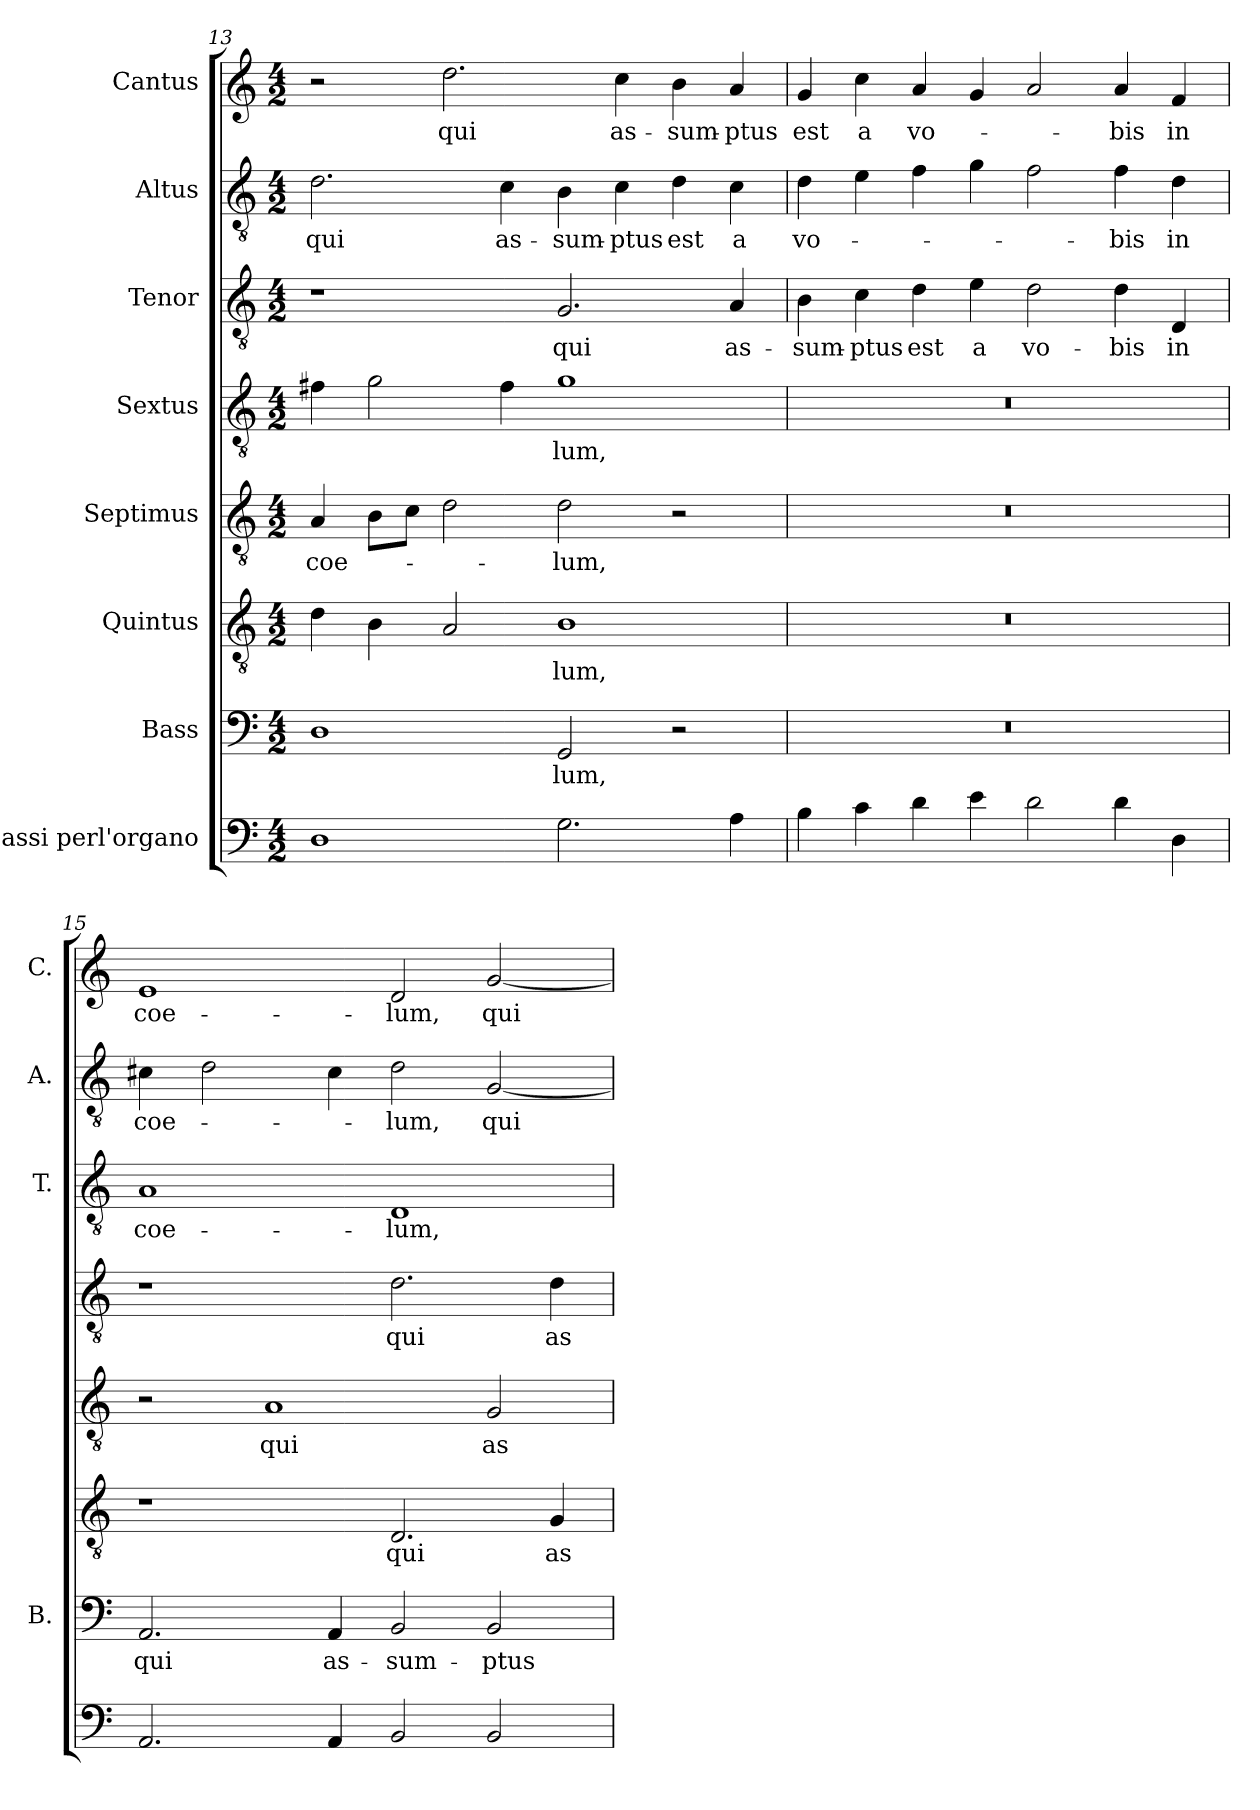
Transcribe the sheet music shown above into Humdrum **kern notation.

**kern	**kern	**text	**kern	**text	**kern	**text	**kern	**text	**kern	**text	**kern	**text	**kern	**text
*part8	*part7	*part7	*part6	*part6	*part5	*part5	*part4	*part4	*part3	*part3	*part2	*part2	*part1	*part1
*staff8	*staff7	*staff7	*staff6	*staff6	*staff5	*staff5	*staff4	*staff4	*staff3	*staff3	*staff2	*staff2	*staff1	*staff1
*I"Bassi perl'organo	*I"Bass	*	*I"Quintus	*	*I"Septimus	*	*I"Sextus	*	*I"Tenor	*	*I"Altus	*	*I"Cantus	*
*	*I'B.	*	*	*	*	*	*	*	*I'T.	*	*I'A.	*	*I'C.	*
*clefF4	*clefF4	*	*clefGv2	*	*clefGv2	*	*clefGv2	*	*clefGv2	*	*clefGv2	*	*clefG2	*
*	*	*	*ITrd7c12	*	*ITrd7c12	*	*ITrd7c12	*	*ITrd7c12	*	*ITrd7c12	*	*	*
*k[]	*k[]	*	*k[]	*	*k[]	*	*k[]	*	*k[]	*	*k[]	*	*k[]	*
*C:	*C:	*	*C:	*	*C:	*	*C:	*	*C:	*	*C:	*	*C:	*
*M4/2	*M4/2	*	*M4/2	*	*M4/2	*	*M4/2	*	*M4/2	*	*M4/2	*	*M4/2	*
=13	=13	=13	=13	=13	=13	=13	=13	=13	=13	=13	=13	=13	=13	=13
!	!	!	!	!	!	!LO:LY:b	!	!	!	!	!	!LO:LY:b	!	!
1D	1D	.	4D\	.	4AA/	coe-	4F#X\	.	1r	.	2.D\	qui	2r	.
.	.	.	4BB\	.	8BB\L	.	2G\	.	.	.	.	.	.	.
.	.	.	.	.	8C\J	.	.	.	.	.	.	.	.	.
!	!	!	!	!	!	!	!	!	!	!	!	!	!	!LO:LY:b
.	.	.	2AA/	.	2D\	.	.	.	.	.	.	.	2.dd\	qui
!	!	!	!	!	!	!	!	!	!	!	!	!LO:LY:b	!	!
.	.	.	.	.	.	.	4F#\	.	.	.	4C\	as-	.	.
!	!	!LO:LY:b	!	!LO:LY:b	!	!LO:LY:b	!	!LO:LY:b	!	!LO:LY:b	!	!LO:LY:b	!	!
2.G\	2GG/	-lum,	1BB	-lum,	2D\	-lum,	1G	-lum,	2.GG/	qui	4BB\	-sum-	.	.
!	!	!	!	!	!	!	!	!	!	!	!	!LO:LY:b	!	!LO:LY:b
.	.	.	.	.	.	.	.	.	.	.	4C\	-ptus	4cc\	as-
!	!	!	!	!	!	!	!	!	!	!	!	!LO:LY:b	!	!LO:LY:b
.	2r	.	.	.	2r	.	.	.	.	.	4D\	est	4b\	-sum-
!	!	!	!	!	!	!	!	!	!	!LO:LY:b	!	!LO:LY:b	!	!LO:LY:b
4A\	.	.	.	.	.	.	.	.	4AA/	as-	4C\	a	4a/	-ptus
=14	=14	=14	=14	=14	=14	=14	=14	=14	=14	=14	=14	=14	=14	=14
!	!LO:N:vis=1	!	!LO:N:vis=1	!	!LO:N:vis=1	!	!LO:N:vis=1	!	!	!LO:LY:b	!	!LO:LY:b	!	!LO:LY:b
4B\	0r	.	0r	.	0r	.	0r	.	4BB\	-sum-	4D\	vo-	4g/	est
!	!	!	!	!	!	!	!	!	!	!LO:LY:b	!	!	!	!LO:LY:b
4c\	.	.	.	.	.	.	.	.	4C\	-ptus	4E\	.	4cc\	a
!	!	!	!	!	!	!	!	!	!	!LO:LY:b	!	!	!	!LO:LY:b
4d\	.	.	.	.	.	.	.	.	4D\	est	4F\	.	4a/	vo-
!	!	!	!	!	!	!	!	!	!	!LO:LY:b	!	!	!	!
4e\	.	.	.	.	.	.	.	.	4E\	a	4G\	.	4g/	.
!	!	!	!	!	!	!	!	!	!	!LO:LY:b	!	!	!	!
2d\	.	.	.	.	.	.	.	.	2D\	vo-	2F\	.	2a/	.
!	!	!	!	!	!	!	!	!	!	!LO:LY:b	!	!LO:LY:b	!	!LO:LY:b
4d\	.	.	.	.	.	.	.	.	4D\	-bis	4F\	-bis	4a/	-bis
!	!	!	!	!	!	!	!	!	!	!LO:LY:b	!	!LO:LY:b	!	!LO:LY:b
4D\	.	.	.	.	.	.	.	.	4DD/	in	4D\	in	4f/	in
!!LO:PB:g=z
=15	=15	=15	=15	=15	=15	=15	=15	=15	=15	=15	=15	=15	=15	=15
!	!	!LO:LY:b	!	!	!	!	!	!	!	!LO:LY:b	!	!LO:LY:b	!	!LO:LY:b
2.AA/	2.AA/	qui	1r	.	2r	.	1r	.	1AA	coe-	4C#X\	coe-	1e	coe-
.	.	.	.	.	.	.	.	.	.	.	2D\	.	.	.
!	!	!	!	!	!	!LO:LY:b	!	!	!	!	!	!	!	!
.	.	.	.	.	1AA	qui	.	.	.	.	.	.	.	.
!	!	!LO:LY:b	!	!	!	!	!	!	!	!	!	!	!	!
4AA/	4AA/	as-	.	.	.	.	.	.	.	.	4C#\	.	.	.
!	!	!LO:LY:b	!	!LO:LY:b	!	!	!	!LO:LY:b	!	!LO:LY:b	!	!LO:LY:b	!	!LO:LY:b
2BB/	2BB/	-sum-	2.DD/	qui	.	.	2.D\	qui	1DD	-lum,	2D\	-lum,	2d/	-lum,
!	!	!LO:LY:b	!	!	!	!LO:LY:b	!	!	!	!	!	!LO:LY:b	!	!LO:LY:b
2BB/	2BB/	-ptus	.	.	2GG/	as-	.	.	.	.	[<2GG/	qui	[<2g/	qui
!	!	!	!	!LO:LY:b	!	!	!	!LO:LY:b	!	!	!	!	!	!
.	.	.	4GG/	as-	.	.	4D\	as-	.	.	.	.	.	.
=	=	=	=	=	=	=	=	=	=	=	=	=	=	=
*-	*-	*-	*-	*-	*-	*-	*-	*-	*-	*-	*-	*-	*-	*-
